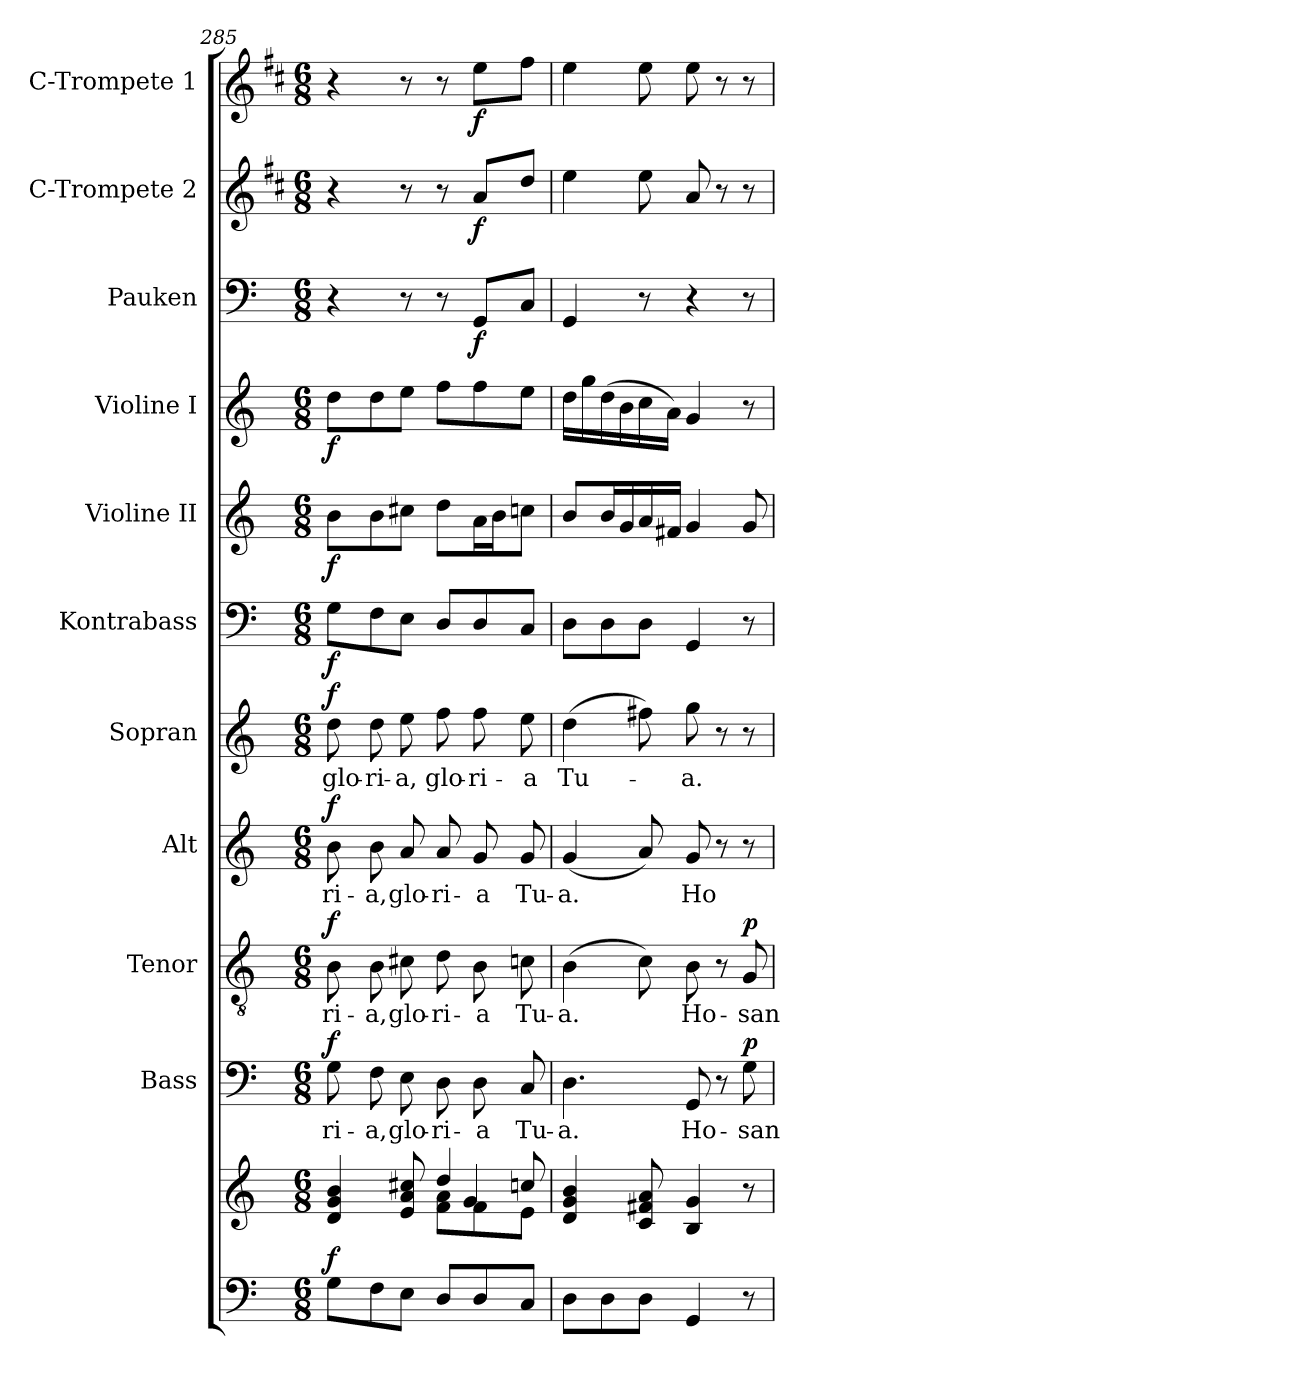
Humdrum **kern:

**kern	**kern	**dynam	**kern	**text	**dynam	**kern	**text	**dynam	**kern	**text	**dynam	**kern	**text	**dynam	**kern	**dynam	**kern	**dynam	**kern	**dynam	**kern	**dynam	**kern	**dynam	**kern	**dynam
*part11	*part11	*part11	*part10	*part10	*part10	*part9	*part9	*part9	*part8	*part8	*part8	*part7	*part7	*part7	*part6	*part6	*part5	*part5	*part4	*part4	*part3	*part3	*part2	*part2	*part1	*part1
*staff12	*staff11	*staff11/12	*staff10	*staff10	*staff10	*staff9	*staff9	*staff9	*staff8	*staff8	*staff8	*staff7	*staff7	*staff7	*staff6	*staff6	*staff5	*staff5	*staff4	*staff4	*staff3	*staff3	*staff2	*staff2	*staff1	*staff1
*	*	*	*I"Bass	*	*	*I"Tenor	*	*	*I"Alt	*	*	*I"Sopran	*	*	*I"Kontrabass	*	*I"Violine II	*	*I"Violine I	*	*I"Pauken	*	*I"C-Trompete 2	*	*I"C-Trompete 1	*
*	*	*	*I'B.	*	*	*I'T.	*	*	*I'A.	*	*	*I'S.	*	*	*I'Kb.	*	*I'Vl. II	*	*I'Vl. I	*	*I'Pk.	*	*I'C Trp. 2	*	*I'C Trp. 1	*
!!LO:PB:g=z
*clefF4	*clefG2	*	*clefF4	*	*	*clefGv2	*	*	*clefG2	*	*	*clefG2	*	*	*clefF4	*	*clefG2	*	*clefG2	*	*clefF4	*	*clefG2	*	*clefG2	*
*	*	*	*	*	*	*	*	*	*	*	*	*	*	*	*ITrd7c12	*	*	*	*	*	*	*	*ITrd1c2	*	*ITrd1c2	*
*k[]	*k[]	*	*k[]	*	*	*k[]	*	*	*k[]	*	*	*k[]	*	*	*k[]	*	*k[]	*	*k[]	*	*k[]	*	*k[]	*	*k[]	*
*C:	*C:	*	*C:	*	*	*C:	*	*	*C:	*	*	*C:	*	*	*C:	*	*C:	*	*C:	*	*C:	*	*C:	*	*C:	*
*M6/8	*M6/8	*	*M6/8	*	*	*M6/8	*	*	*M6/8	*	*	*M6/8	*	*	*M6/8	*	*M6/8	*	*M6/8	*	*M6/8	*	*M6/8	*	*M6/8	*
=285	=285	=285	=285	=285	=285	=285	=285	=285	=285	=285	=285	=285	=285	=285	=285	=285	=285	=285	=285	=285	=285	=285	=285	=285	=285	=285
*	*^	*	*	*	*	*	*	*	*	*	*	*	*	*	*	*	*	*	*	*	*	*	*	*	*	*
*	*	*^	*	*	*	*	*	*	*	*	*	*	*	*	*	*	*	*	*	*	*	*	*	*	*	*	*
!	!	!	!	!LO:DY:a=2	!	!LO:LY:b	!LO:DY:a	!	!LO:LY:b	!LO:DY:a	!	!LO:LY:b	!LO:DY:a	!	!LO:LY:b	!LO:DY:a	!	!LO:DY:b	!	!LO:DY:b	!	!LO:DY:b	!	!	!	!	!	!
8G\L	4d/ 4g/ 4b/	4.ryy	2ryy	f	8G\	-ri-	f	8B\	-ri-	f	8b\	-ri-	f	8dd\	glo-	f	8GG\L	f	8b\L	f	8dd\L	f	4r	.	4r	.	4r	.
!	!	!	!	!	!	!LO:LY:b	!	!	!LO:LY:b	!	!	!LO:LY:b	!	!	!LO:LY:b	!	!	!	!	!	!	!	!	!	!	!	!	!
8F\	.	.	.	.	8F\	-a,	.	8B\	-a,	.	8b\	-a,	.	8dd\	-ri-	.	8FF\	.	8b\	.	8dd\	.	.	.	.	.	.	.
!	!	!	!	!	!	!LO:LY:b	!	!	!LO:LY:b	!	!	!LO:LY:b	!	!	!LO:LY:b	!	!	!	!	!	!	!	!	!	!	!	!	!
8E\J	8e/ 8a/ 8cc#X/	.	.	.	8E\	glo-	.	8c#X\	glo-	.	8a/	glo-	.	8ee\	-a,	.	8EE\J	.	8cc#X\J	.	8ee\J	.	8r	.	8r	.	8r	.
!	!	!	!	!	!	!LO:LY:b	!	!	!LO:LY:b	!	!	!LO:LY:b	!	!	!LO:LY:b	!	!	!	!	!	!	!	!	!	!	!	!	!
8D/L	4dd/	8f\ 8a\L	.	.	8D\	-ri-	.	8d\	-ri-	.	8a/	-ri-	.	8ff\	glo-	.	8DD/L	.	8dd\L	.	8ff\L	.	8r	.	8r	.	8r	.
!	!	!	!	!	!	!LO:LY:b	!	!	!LO:LY:b	!	!	!LO:LY:b	!	!	!LO:LY:b	!	!	!	!	!	!	!	!	!LO:DY:b	!	!LO:DY:b	!	!LO:DY:b
8D/	.	8f\	4g/	.	8D\	-a	.	8B\	-a	.	8g/	-a	.	8ff\	-ri-	.	8DD/	.	16a\L	.	8ff\	.	8GG/L	f	8g/L	f	8dd\L	f
.	.	.	.	.	.	.	.	.	.	.	.	.	.	.	.	.	.	.	16b\J	.	.	.	.	.	.	.	.	.
!	!	!	!	!	!	!LO:LY:b	!	!	!LO:LY:b	!	!	!LO:LY:b	!	!	!LO:LY:b	!	!	!	!	!	!	!	!	!	!	!	!	!
8C/J	8ccn/	8e\J	.	.	8C/	Tu-	.	8cn\	Tu-	.	8g/	Tu-	.	8ee\	-a	.	8CC/J	.	8ccn\J	.	8ee\J	.	8C/J	.	8cc/J	.	8ee\J	.
*	*	*v	*v	*	*	*	*	*	*	*	*	*	*	*	*	*	*	*	*	*	*	*	*	*	*	*	*	*
=286	=286	=286	=286	=286	=286	=286	=286	=286	=286	=286	=286	=286	=286	=286	=286	=286	=286	=286	=286	=286	=286	=286	=286	=286	=286	=286	=286
!	!	!	!	!	!LO:LY:b	!	!	!LO:LY:b	!	!	!LO:LY:b	!	!	!LO:LY:b	!	!	!	!	!	!	!	!	!	!	!	!	!
*	*v	*v	*	*	*	*	*	*	*	*	*	*	*	*	*	*	*	*	*	*	*	*	*	*	*	*	*
8D\L	4d/ 4g/ 4b/	.	4.D\	-a.	.	(>4B\	-a.	.	(<4g/	-a.	.	(>4dd\	Tu-	.	8DD\L	.	8b/L	.	16dd\LL	.	4GG/	.	4dd\	.	4dd\	.
.	.	.	.	.	.	.	.	.	.	.	.	.	.	.	.	.	.	.	16gg\	.	.	.	.	.	.	.
8D\	.	.	.	.	.	.	.	.	.	.	.	.	.	.	8DD\	.	16b/L	.	(>16dd\	.	.	.	.	.	.	.
.	.	.	.	.	.	.	.	.	.	.	.	.	.	.	.	.	16g/	.	16b\	.	.	.	.	.	.	.
8D\J	8c/ 8f#X/ 8a/	.	.	.	.	8c\)	.	.	8a/)	.	.	8ff#X\)	.	.	8DD\J	.	16a/	.	16cc\	.	8r	.	8dd\	.	8dd\	.
.	.	.	.	.	.	.	.	.	.	.	.	.	.	.	.	.	16f#X/JJ	.	16a\JJ)	.	.	.	.	.	.	.
!	!	!	!	!LO:LY:b	!	!	!LO:LY:b	!	!	!LO:LY:b	!	!	!LO:LY:b	!	!	!	!	!	!	!	!	!	!	!	!	!
4GG/	4B/ 4g/	.	8GG/	Ho-	.	8B\	Ho-	.	8g/	Ho-	.	8gg\	-a.	.	4GGG/	.	4g/	.	4g/	.	4r	.	8g/	.	8dd\	.
.	.	.	8r	.	.	8r	.	.	8r	.	.	8r	.	.	.	.	.	.	.	.	.	.	8r	.	8r	.
!	!	!	!	!LO:LY:b	!LO:DY:a	!	!LO:LY:b	!LO:DY:a	!	!	!	!	!	!	!	!	!	!	!	!	!	!	!	!	!	!
8r	8r	.	8G\	-san-	p	8G/	-san-	p	8r	.	.	8r	.	.	8r	.	8g/	.	8r	.	8r	.	8r	.	8r	.
=	=	=	=	=	=	=	=	=	=	=	=	=	=	=	=	=	=	=	=	=	=	=	=	=	=	=
*-	*-	*-	*-	*-	*-	*-	*-	*-	*-	*-	*-	*-	*-	*-	*-	*-	*-	*-	*-	*-	*-	*-	*-	*-	*-	*-
